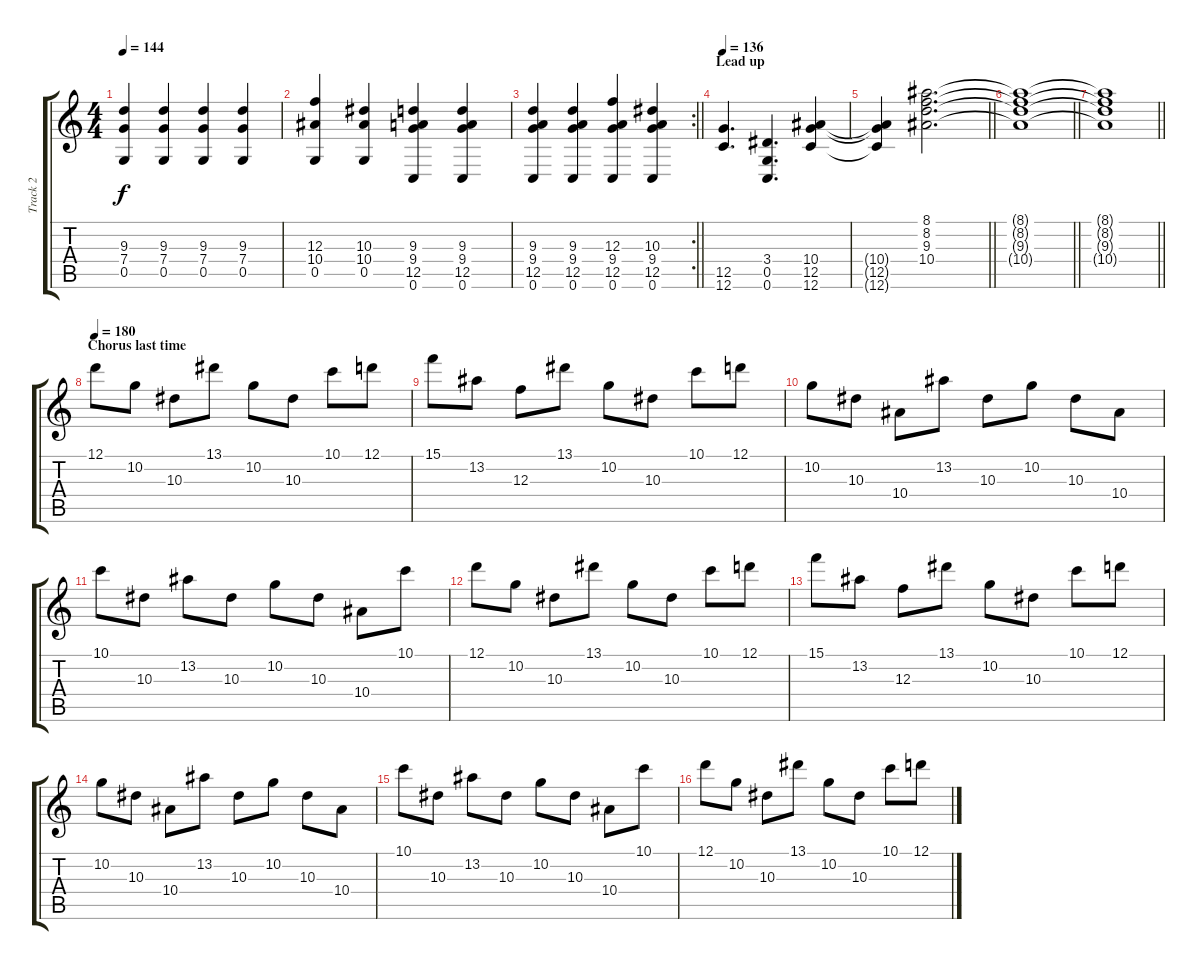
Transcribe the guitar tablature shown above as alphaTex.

\track ("Track 2" "Track 2") {instrument electricguitarjazz}
\staff {score tabs}
\tuning (D4 A3 F3 C3 G2 C2) {hide}
\ts (4 4)
\tempo 144
\clef g2
\ks c
(9.3 7.4 0.5).4{dy f} (9.3 7.4 0.5).4 (9.3 7.4 0.5).4 (9.3 7.4 0.5).4 |
(12.3 10.4 0.5).4 (10.3 10.4 0.5).4 (9.3 9.4 12.5 0.6).4 (9.3 9.4 12.5 0.6).4 |
\rc 2
\barLineRight lightlight
(9.3 9.4 12.5 0.6).4 (9.3 9.4 12.5 0.6).4 (12.3 9.4 12.5 0.6).4 (10.3 9.4 12.5 0.6).4 |
\section ("" "Lead up")
\tempo 136
(12.5 12.6).4{d} (3.4 0.5 0.6).4{d} (10.4 12.5 12.6).4 |
\barLineRight lightlight
(10.4{t} 12.5{t} 12.6{t}).4 (8.1 8.2 9.3 10.4).2{d} |
\barLineRight lightlight
(8.1{t} 8.2{t} 9.3{t} 10.4{t}).1 |
\barLineRight lightlight
(8.1{t} 8.2{t} 9.3{t} 10.4{t}).1 |
\section ("" "Chorus last time")
\tempo 180
12.1.8{instrument distortionguitar} 10.2.8 10.3.8 13.1.8 10.2.8 10.3.8 10.1.8 12.1.8 |
15.1.8 13.2.8 12.3.8 13.1.8 10.2.8 10.3.8 10.1.8 12.1.8 |
10.2.8 10.3.8 10.4.8 13.2.8 10.3.8 10.2.8 10.3.8 10.4.8 |
10.1.8 10.3.8 13.2.8 10.3.8 10.2.8 10.3.8 10.4.8 10.1.8 |
12.1.8{instrument distortionguitar} 10.2.8 10.3.8 13.1.8 10.2.8 10.3.8 10.1.8 12.1.8 |
15.1.8 13.2.8 12.3.8 13.1.8 10.2.8 10.3.8 10.1.8 12.1.8 |
10.2.8 10.3.8 10.4.8 13.2.8 10.3.8 10.2.8 10.3.8 10.4.8 |
10.1.8 10.3.8 13.2.8 10.3.8 10.2.8 10.3.8 10.4.8 10.1.8 |
12.1.8{instrument distortionguitar} 10.2.8 10.3.8 13.1.8 10.2.8 10.3.8 10.1.8 12.1.8
